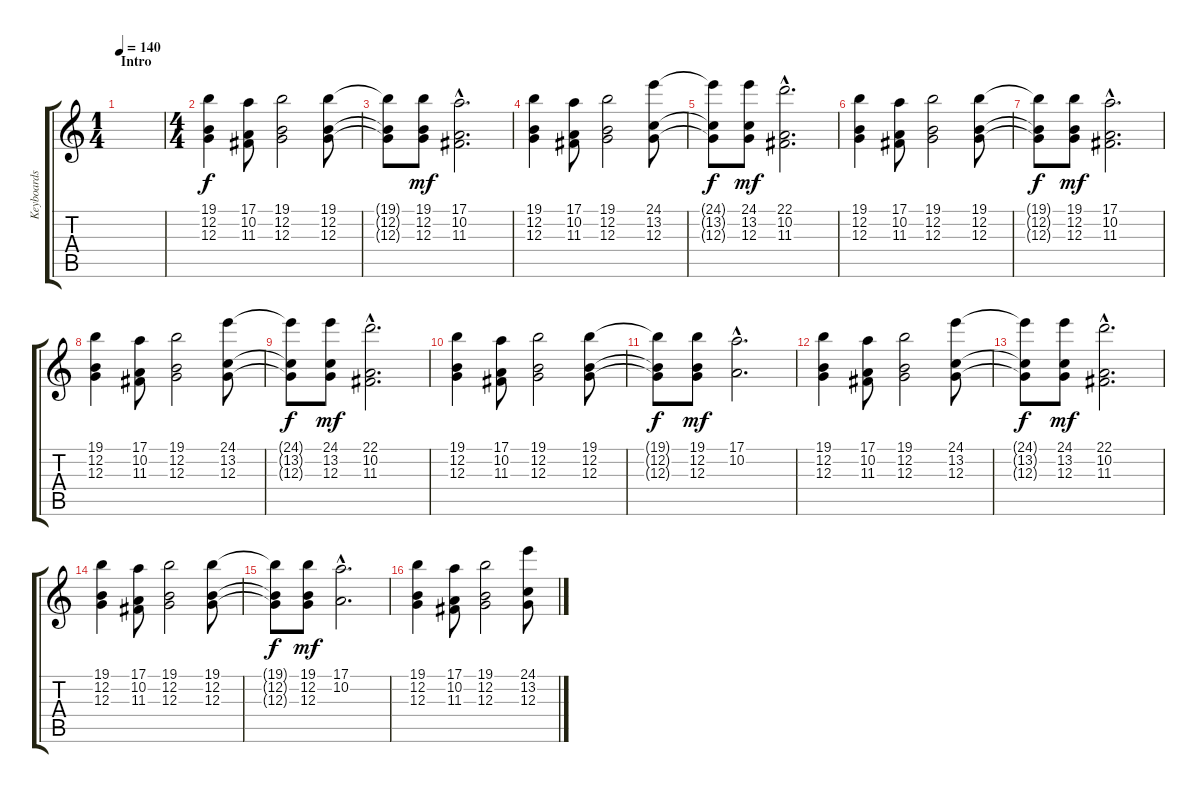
\track ("Keyboards" "Keyboards") {instrument stringensemble1}
\staff {score tabs}
\tuning (E4 B3 G3 D3 A2 E2) {hide}
\ts (1 4)
\section ("" "Intro")
\tempo 140
\clef g2
\ks c
|
\ts (4 4)
(19.1 12.2 12.3).4 (17.1 10.2 11.3).8 (19.1 12.2 12.3).2 (19.1 12.2 12.3).8 |
(19.1{t} 12.2{t} 12.3{t}).8{dy f} (19.1 12.2 12.3).8{dy mf} (17.1{hac} 10.2{hac} 11.3{hac}).2{d} |
(19.1 12.2 12.3).4 (17.1 10.2 11.3).8 (19.1 12.2 12.3).2 (24.1 13.2 12.3).8 |
(24.1{t} 13.2{t} 12.3{t}).8{dy f} (24.1 13.2 12.3).8{dy mf} (22.1{hac} 10.2{hac} 11.3{hac}).2{d} |
(19.1 12.2 12.3).4 (17.1 10.2 11.3).8 (19.1 12.2 12.3).2 (19.1 12.2 12.3).8 |
(19.1{t} 12.2{t} 12.3{t}).8{dy f} (19.1 12.2 12.3).8{dy mf} (17.1{hac} 10.2{hac} 11.3{hac}).2{d} |
(19.1 12.2 12.3).4 (17.1 10.2 11.3).8 (19.1 12.2 12.3).2 (24.1 13.2 12.3).8 |
(24.1{t} 13.2{t} 12.3{t}).8{dy f} (24.1 13.2 12.3).8{dy mf} (22.1{hac} 10.2{hac} 11.3{hac}).2{d} |
(19.1 12.2 12.3).4 (17.1 10.2 11.3).8 (19.1 12.2 12.3).2 (19.1 12.2 12.3).8 |
(19.1{t} 12.2{t} 12.3{t}).8{dy f} (19.1 12.2 12.3).8{dy mf} (17.1{hac} 10.2{hac}).2{d} |
(19.1 12.2 12.3).4 (17.1 10.2 11.3).8 (19.1 12.2 12.3).2 (24.1 13.2 12.3).8 |
(24.1{t} 13.2{t} 12.3{t}).8{dy f} (24.1 13.2 12.3).8{dy mf} (22.1{hac} 10.2{hac} 11.3{hac}).2{d} |
(19.1 12.2 12.3).4 (17.1 10.2 11.3).8 (19.1 12.2 12.3).2 (19.1 12.2 12.3).8 |
(19.1{t} 12.2{t} 12.3{t}).8{dy f} (19.1 12.2 12.3).8{dy mf} (17.1{hac} 10.2{hac}).2{d} |
(19.1 12.2 12.3).4 (17.1 10.2 11.3).8 (19.1 12.2 12.3).2 (24.1 13.2 12.3).8
